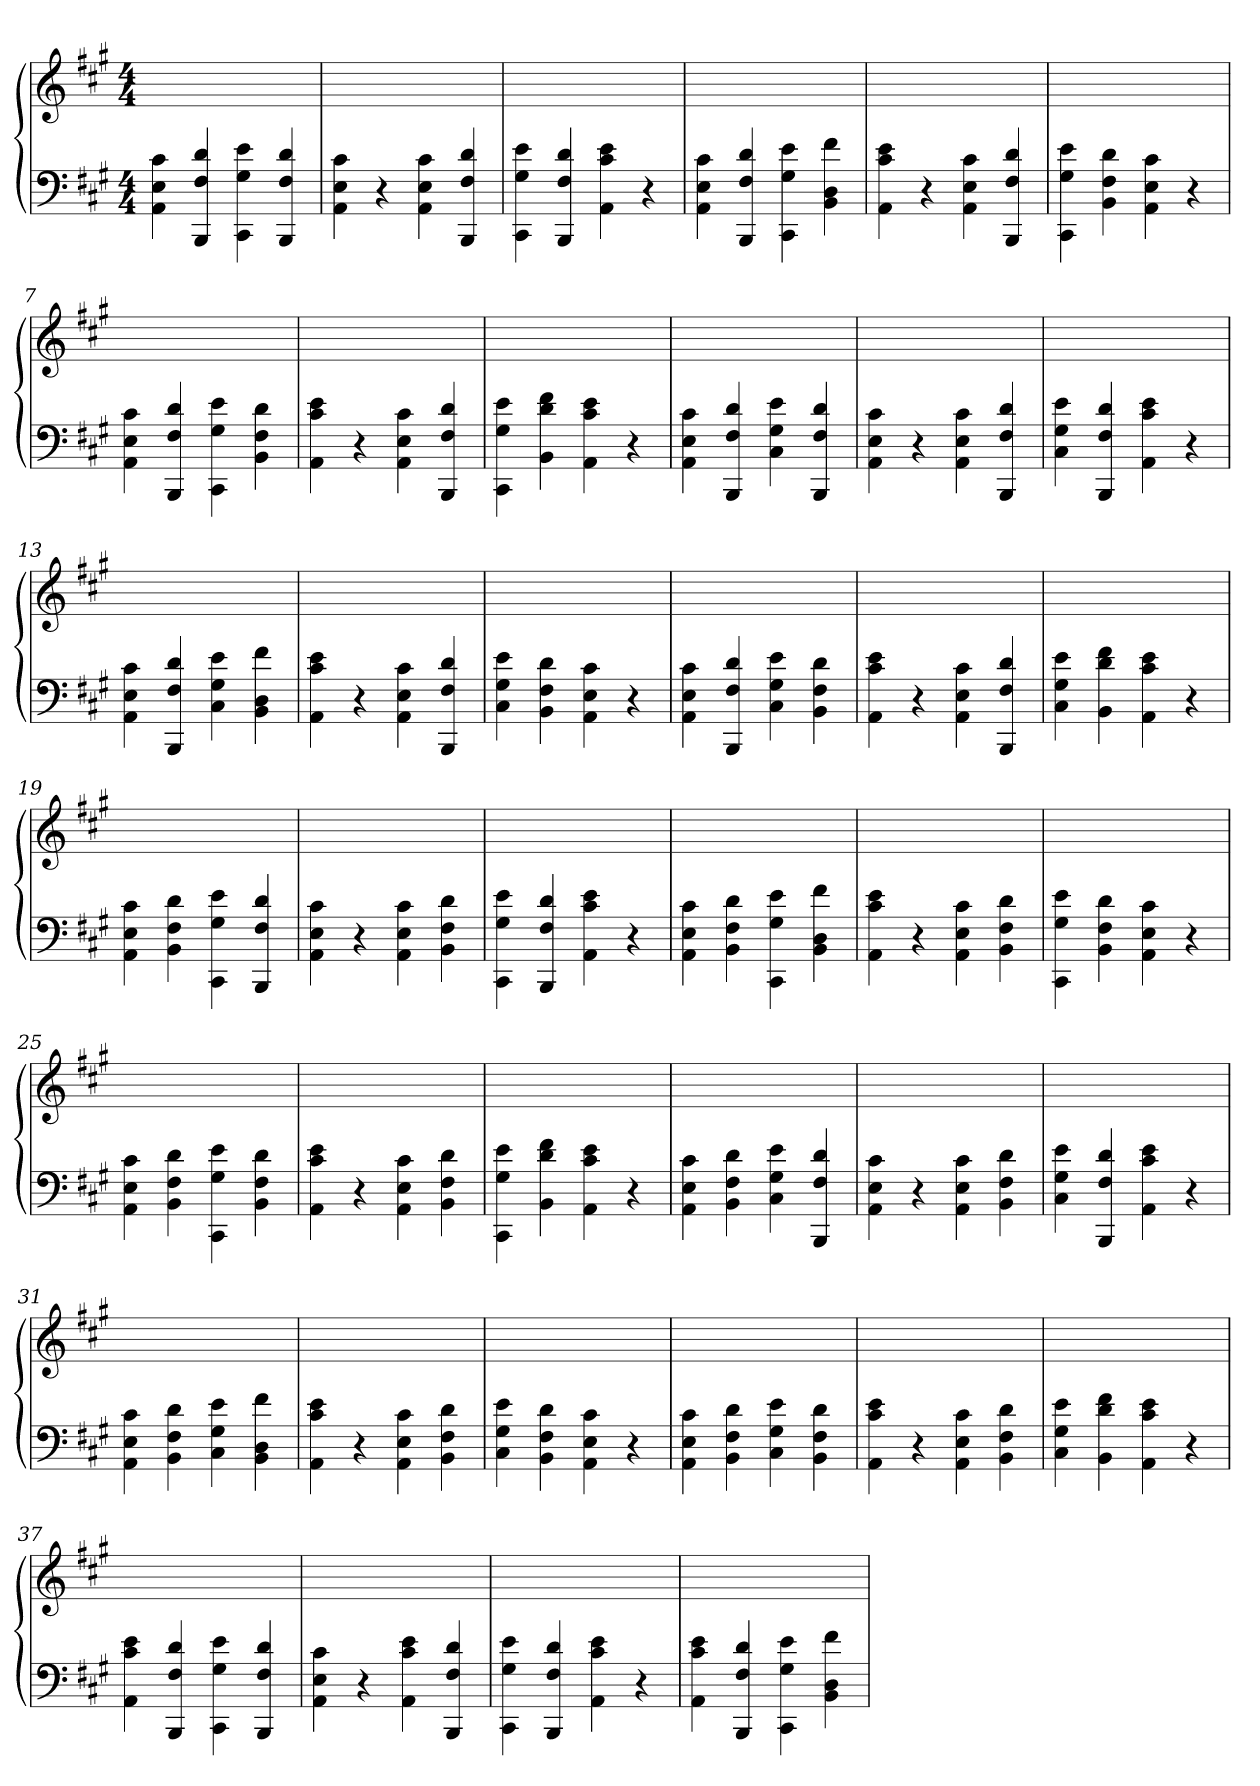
**kern	**kern
*part2	*part1
*staff2	*staff1
*clefF4	*clefG2
*k[f#c#g#]	*k[f#c#g#]
*A:	*A:
*M4/4	*M4/4
*MM60	*MM60
=1	=1
4AA 4E 4c#	1ryy
4BBB 4F# 4d	.
4CC# 4G# 4e	.
4BBB 4F# 4d	.
=2	=2
4AA 4E 4c#	1ryy
4r	.
4AA 4E 4c#	.
4BBB 4F# 4d	.
=3	=3
4CC# 4G# 4e	1ryy
4BBB 4F# 4d	.
4AA 4c# 4e	.
4r	.
=4	=4
4AA 4E 4c#	1ryy
4BBB 4F# 4d	.
4CC# 4G# 4e	.
4BB 4D 4f#	.
=5	=5
4AA 4c# 4e	1ryy
4r	.
4AA 4E 4c#	.
4BBB 4F# 4d	.
=6	=6
4CC# 4G# 4e	1ryy
4BB 4F# 4d	.
4AA 4E 4c#	.
4r	.
=7	=7
4AA 4E 4c#	1ryy
4BBB 4F# 4d	.
4CC# 4G# 4e	.
4BB 4F# 4d	.
=8	=8
4AA 4c# 4e	1ryy
4r	.
4AA 4E 4c#	.
4BBB 4F# 4d	.
=9	=9
4CC# 4G# 4e	1ryy
4BB 4d 4f#	.
4AA 4c# 4e	.
4r	.
=10	=10
4AA 4E 4c#	1ryy
4BBB 4F# 4d	.
4C# 4G# 4e	.
4BBB 4F# 4d	.
=11	=11
4AA 4E 4c#	1ryy
4r	.
4AA 4E 4c#	.
4BBB 4F# 4d	.
=12	=12
4C# 4G# 4e	1ryy
4BBB 4F# 4d	.
4AA 4c# 4e	.
4r	.
=13	=13
4AA 4E 4c#	1ryy
4BBB 4F# 4d	.
4C# 4G# 4e	.
4BB 4D 4f#	.
=14	=14
4AA 4c# 4e	1ryy
4r	.
4AA 4E 4c#	.
4BBB 4F# 4d	.
=15	=15
4C# 4G# 4e	1ryy
4BB 4F# 4d	.
4AA 4E 4c#	.
4r	.
=16	=16
4AA 4E 4c#	1ryy
4BBB 4F# 4d	.
4C# 4G# 4e	.
4BB 4F# 4d	.
=17	=17
4AA 4c# 4e	1ryy
4r	.
4AA 4E 4c#	.
4BBB 4F# 4d	.
=18	=18
4C# 4G# 4e	1ryy
4BB 4d 4f#	.
4AA 4c# 4e	.
4r	.
=19	=19
4AA 4E 4c#	1ryy
4BB 4F# 4d	.
4CC# 4G# 4e	.
4BBB 4F# 4d	.
=20	=20
4AA 4E 4c#	1ryy
4r	.
4AA 4E 4c#	.
4BB 4F# 4d	.
=21	=21
4CC# 4G# 4e	1ryy
4BBB 4F# 4d	.
4AA 4c# 4e	.
4r	.
=22	=22
4AA 4E 4c#	1ryy
4BB 4F# 4d	.
4CC# 4G# 4e	.
4BB 4D 4f#	.
=23	=23
4AA 4c# 4e	1ryy
4r	.
4AA 4E 4c#	.
4BB 4F# 4d	.
=24	=24
4CC# 4G# 4e	1ryy
4BB 4F# 4d	.
4AA 4E 4c#	.
4r	.
=25	=25
4AA 4E 4c#	1ryy
4BB 4F# 4d	.
4CC# 4G# 4e	.
4BB 4F# 4d	.
=26	=26
4AA 4c# 4e	1ryy
4r	.
4AA 4E 4c#	.
4BB 4F# 4d	.
=27	=27
4CC# 4G# 4e	1ryy
4BB 4d 4f#	.
4AA 4c# 4e	.
4r	.
=28	=28
4AA 4E 4c#	1ryy
4BB 4F# 4d	.
4C# 4G# 4e	.
4BBB 4F# 4d	.
=29	=29
4AA 4E 4c#	1ryy
4r	.
4AA 4E 4c#	.
4BB 4F# 4d	.
=30	=30
4C# 4G# 4e	1ryy
4BBB 4F# 4d	.
4AA 4c# 4e	.
4r	.
=31	=31
4AA 4E 4c#	1ryy
4BB 4F# 4d	.
4C# 4G# 4e	.
4BB 4D 4f#	.
=32	=32
4AA 4c# 4e	1ryy
4r	.
4AA 4E 4c#	.
4BB 4F# 4d	.
=33	=33
4C# 4G# 4e	1ryy
4BB 4F# 4d	.
4AA 4E 4c#	.
4r	.
=34	=34
4AA 4E 4c#	1ryy
4BB 4F# 4d	.
4C# 4G# 4e	.
4BB 4F# 4d	.
=35	=35
4AA 4c# 4e	1ryy
4r	.
4AA 4E 4c#	.
4BB 4F# 4d	.
=36	=36
4C# 4G# 4e	1ryy
4BB 4d 4f#	.
4AA 4c# 4e	.
4r	.
=37	=37
4AA 4c# 4e	1ryy
4BBB 4F# 4d	.
4CC# 4G# 4e	.
4BBB 4F# 4d	.
=38	=38
4AA 4E 4c#	1ryy
4r	.
4AA 4c# 4e	.
4BBB 4F# 4d	.
=39	=39
4CC# 4G# 4e	1ryy
4BBB 4F# 4d	.
4AA 4c# 4e	.
4r	.
=40	=40
4AA 4c# 4e	1ryy
4BBB 4F# 4d	.
4CC# 4G# 4e	.
4BB 4D 4f#	.
=	=
*-	*-
